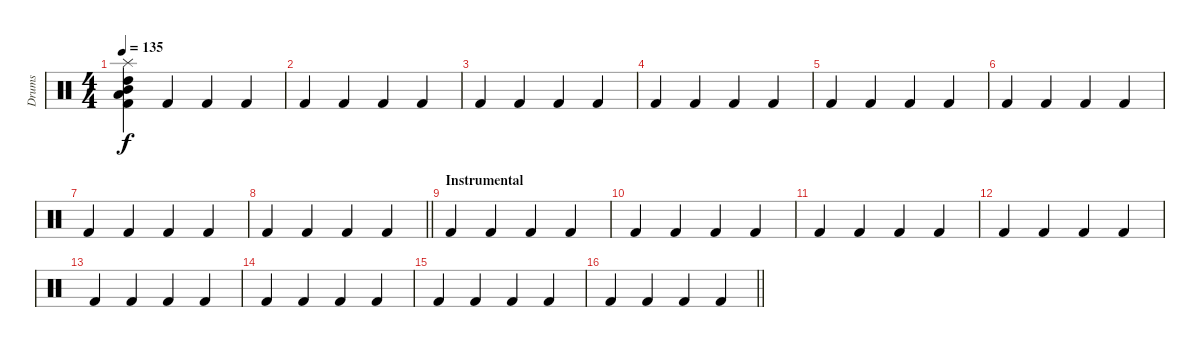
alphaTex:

\track ("Drums" "Drums") {instrument percussion}
\staff {score}
\articulation defaults
\ts (4 4)
\tempo 135
\clef neutral
\ks c
("Splash (hit)" "High Tom (hit)" "Mid Tom (hit)" "Low Tom (hit)" "Kick (hit) 2").4{dy f} "Kick (hit) 2".4 "Kick (hit) 2".4 "Kick (hit) 2".4 |
"Kick (hit) 2".4 "Kick (hit) 2".4 "Kick (hit) 2".4 "Kick (hit) 2".4 |
"Kick (hit) 2".4 "Kick (hit) 2".4 "Kick (hit) 2".4 "Kick (hit) 2".4 |
"Kick (hit) 2".4 "Kick (hit) 2".4 "Kick (hit) 2".4 "Kick (hit) 2".4 |
"Kick (hit) 2".4 "Kick (hit) 2".4 "Kick (hit) 2".4 "Kick (hit) 2".4 |
"Kick (hit) 2".4 "Kick (hit) 2".4 "Kick (hit) 2".4 "Kick (hit) 2".4 |
"Kick (hit) 2".4 "Kick (hit) 2".4 "Kick (hit) 2".4 "Kick (hit) 2".4 |
\barLineRight lightlight "Kick (hit) 2".4 "Kick (hit) 2".4 "Kick (hit) 2".4 "Kick (hit) 2".4
|
\section ("" "Instrumental")
"Kick (hit) 2".4 "Kick (hit) 2".4 "Kick (hit) 2".4 "Kick (hit) 2".4 |
"Kick (hit) 2".4 "Kick (hit) 2".4 "Kick (hit) 2".4 "Kick (hit) 2".4 |
"Kick (hit) 2".4 "Kick (hit) 2".4 "Kick (hit) 2".4 "Kick (hit) 2".4 |
"Kick (hit) 2".4 "Kick (hit) 2".4 "Kick (hit) 2".4 "Kick (hit) 2".4 |
"Kick (hit) 2".4 "Kick (hit) 2".4 "Kick (hit) 2".4 "Kick (hit) 2".4 |
"Kick (hit) 2".4 "Kick (hit) 2".4 "Kick (hit) 2".4 "Kick (hit) 2".4 |
"Kick (hit) 2".4 "Kick (hit) 2".4 "Kick (hit) 2".4 "Kick (hit) 2".4 |
\barLineRight lightlight "Kick (hit) 2".4 "Kick (hit) 2".4 "Kick (hit) 2".4 "Kick (hit) 2".4
